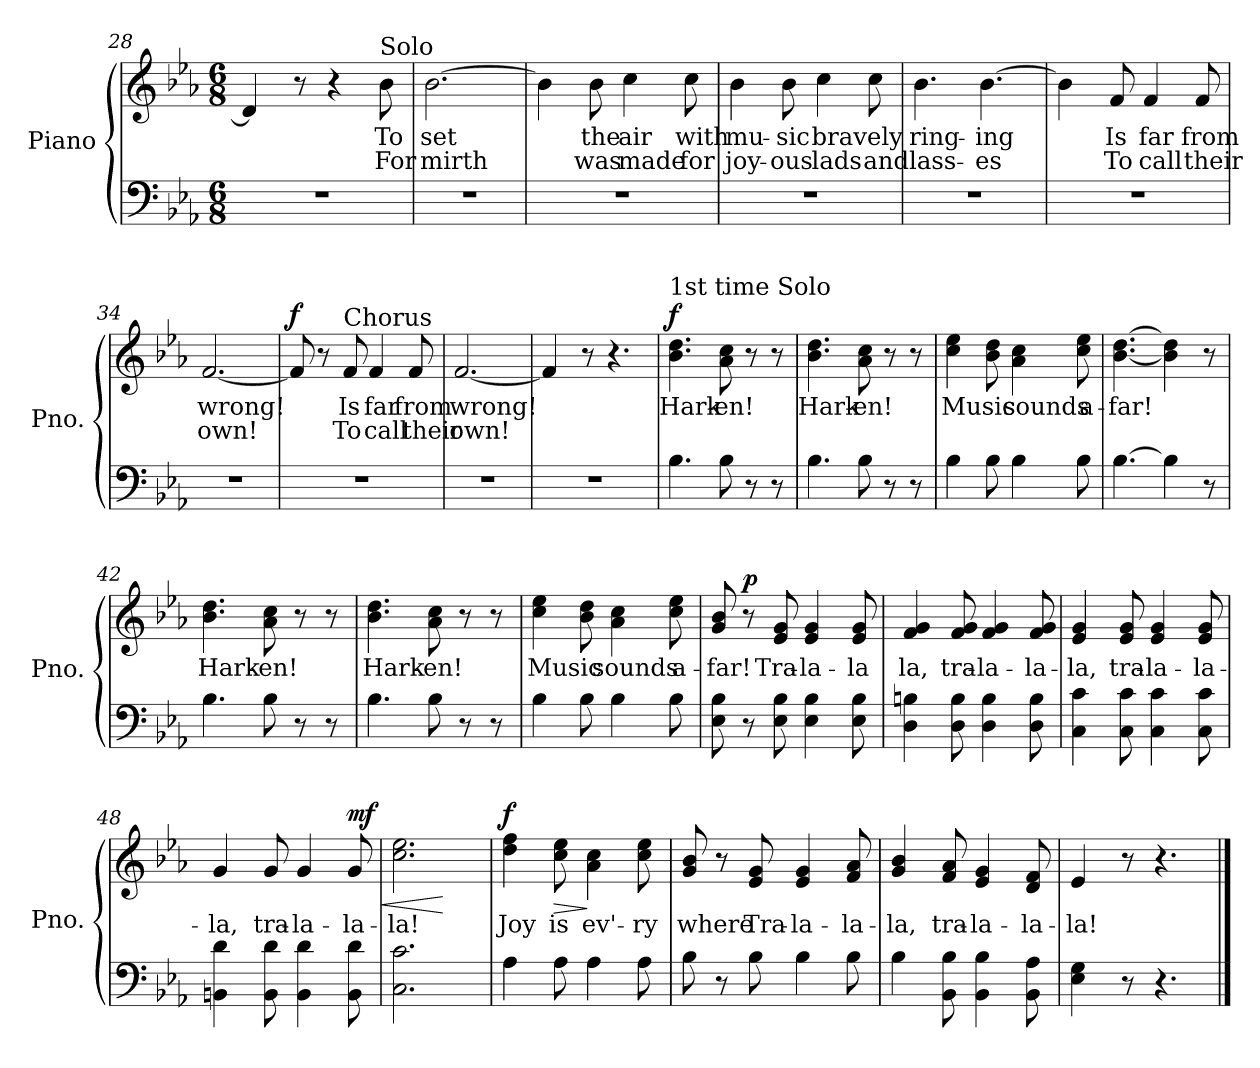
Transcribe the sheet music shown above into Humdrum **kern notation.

**kern	**kern	**text	**text	**dynam
*part1	*part1	*part1	*part1	*part1
*staff2	*staff1	*staff1	*staff1	*staff1/2
*I"Piano	*	*	*	*
*I'Pno.	*	*	*	*
*clefF4	*clefG2	*	*	*
*k[b-e-a-]	*k[b-e-a-]	*	*	*
*E-:	*E-:	*	*	*
*M6/8	*M6/8	*	*	*
=28	=28	=28	=28	=28
2.r	4d/]	.	.	.
.	8r	.	.	.
.	4r	.	.	.
!	!LO:TX:a:t=Solo	!	!	!
!	!	!LO:LY:b	!LO:LY:b	!
.	8b-\	To	For	.
=29	=29	=29	=29	=29
!	!	!LO:LY:b	!LO:LY:b	!
2.r	[2.b-\	set	mirth	.
!!LO:LB:g=z
=30	=30	=30	=30	=30
2.r	4b-\]	.	.	.
!	!	!LO:LY:b	!LO:LY:b	!
.	8b-\	the	was	.
!	!	!LO:LY:b	!LO:LY:b	!
.	4cc\	air	made	.
!	!	!LO:LY:b	!LO:LY:b	!
.	8cc\	with	for	.
=31	=31	=31	=31	=31
!	!	!LO:LY:b	!LO:LY:b	!
2.r	4b-\	mu-	joy-	.
!	!	!LO:LY:b	!LO:LY:b	!
.	8b-\	-sic	-ous	.
!	!	!LO:LY:b	!LO:LY:b	!
.	4cc\	bravely	lads	.
!	!	!	!LO:LY:b	!
.	8cc\	.	and	.
=32	=32	=32	=32	=32
!	!	!LO:LY:b	!LO:LY:b	!
2.r	4.b-\	ring-	lass-	.
!	!	!LO:LY:b	!LO:LY:b	!
.	[4.b-\	-ing	es	.
=33	=33	=33	=33	=33
2.r	4b-\]	.	.	.
!	!	!LO:LY:b	!LO:LY:b	!
.	8f/	Is	To	.
!	!	!LO:LY:b	!LO:LY:b	!
.	4f/	far	call	.
!	!	!LO:LY:b	!LO:LY:b	!
.	8f/	from	their	.
=34	=34	=34	=34	=34
!	!	!LO:LY:b	!LO:LY:b	!
2.r	[2.f/	wrong!	own!	.
=35	=35	=35	=35	=35
!	!	!	!	!LO:DY:b
2.r	8f/]	.	.	f
.	8r	.	.	.
!	!LO:TX:a:t=Chorus	!	!	!
!	!	!LO:LY:b	!LO:LY:b	!
.	8f/	Is	To	.
!	!	!LO:LY:b	!LO:LY:b	!
.	4f/	far	call	.
!	!	!LO:LY:b	!LO:LY:b	!
.	8f/	from	their	.
=36	=36	=36	=36	=36
!	!	!LO:LY:b	!LO:LY:b	!
2.r	[2.f/	wrong!	own!	.
=37	=37	=37	=37	=37
2.r	4f/]	.	.	.
.	8r	.	.	.
.	4.r	.	.	.
!!LO:PB:g=z
=38	=38	=38	=38	=38
!	!LO:TX:a:t=1st time Solo	!	!	!
!	!	!LO:LY:b	!	!LO:DY:b
4.B-\	4.b-\ 4.dd\	Hark-	.	f
!	!	!LO:LY:b	!	!
8B-\	8a-\ 8cc\	-en!	.	.
8r	8r	.	.	.
8r	8r	.	.	.
=39	=39	=39	=39	=39
!	!	!LO:LY:b	!	!
4.B-\	4.b-\ 4.dd\	Hark-	.	.
!	!	!LO:LY:b	!	!
8B-\	8a-\ 8cc\	-en!	.	.
8r	8r	.	.	.
8r	8r	.	.	.
=40	=40	=40	=40	=40
!	!	!LO:LY:b	!	!
4B-\	4cc\ 4ee-\	Music	.	.
8B-\	8b-\ 8dd\	.	.	.
!	!	!LO:LY:b	!	!
4B-\	4a-\ 4cc\	sounds	.	.
!	!	!LO:LY:b	!	!
8B-\	8cc\ 8ee-\	a-	.	.
=41	=41	=41	=41	=41
!	!	!LO:LY:b	!	!
[4.B-\	[4.b-\ [4.dd\	-far!	.	.
4B-\]	4b-\] 4dd\]	.	.	.
8r	8r	.	.	.
=42	=42	=42	=42	=42
!	!	!LO:LY:b	!	!
4.B-\	4.b-\ 4.dd\	Hark-	.	.
!	!	!LO:LY:b	!	!
8B-\	8a-\ 8cc\	-en!	.	.
8r	8r	.	.	.
8r	8r	.	.	.
=43	=43	=43	=43	=43
!	!	!LO:LY:b	!	!
4.B-\	4.b-\ 4.dd\	Hark-	.	.
!	!	!LO:LY:b	!	!
8B-\	8a-\ 8cc\	-en!	.	.
8r	8r	.	.	.
8r	8r	.	.	.
=44	=44	=44	=44	=44
!	!	!LO:LY:b	!	!
4B-\	4cc\ 4ee-\	Music	.	.
8B-\	8b-\ 8dd\	.	.	.
!	!	!LO:LY:b	!	!
4B-\	4a-\ 4cc\	sounds	.	.
!	!	!LO:LY:b	!	!
8B-\	8cc\ 8ee-\	a-	.	.
=45	=45	=45	=45	=45
!	!	!LO:LY:b	!	!
8E-\ 8B-\	8g/ 8b-/	-far!	.	.
!	!	!	!	!LO:DY:b
8r	8r	.	.	p
!	!	!LO:LY:b	!	!
8E-\ 8B-\	8e-/ 8g/	Tra-	.	.
!	!	!LO:LY:b	!	!
4E-\ 4B-\	4e-/ 4g/	-la-	.	.
!	!	!LO:LY:b	!	!
8E-\ 8B-\	8e-/ 8g/	-la	.	.
!!LO:LB:g=z
=46	=46	=46	=46	=46
!	!	!LO:LY:b	!	!
4D\ 4Bn\	4f/ 4g/	la,	.	.
!	!	!LO:LY:b	!	!
8D\ 8B\	8f/ 8g/	tra-	.	.
!	!	!LO:LY:b	!	!
4D\ 4B\	4f/ 4g/	-la-	.	.
!	!	!LO:LY:b	!	!
8D\ 8B\	8f/ 8g/	-la-	.	.
=47	=47	=47	=47	=47
!	!	!LO:LY:b	!	!
4C\ 4c\	4e-/ 4g/	-la,	.	.
!	!	!LO:LY:b	!	!
8C\ 8c\	8e-/ 8g/	tra-	.	.
!	!	!LO:LY:b	!	!
4C\ 4c\	4e-/ 4g/	-la-	.	.
!	!	!LO:LY:b	!	!
8C\ 8c\	8e-/ 8g/	-la-	.	.
=48	=48	=48	=48	=48
!	!	!LO:LY:b	!	!
4BBn\ 4d\	4g/	-la,	.	.
!	!	!LO:LY:b	!	!
8BB\ 8d\	8g/	tra-	.	.
!	!	!LO:LY:b	!	!
4BB\ 4d\	4g/	-la-	.	.
!	!	!LO:LY:b	!	!LO:HP:b
!	!	!	!	!LO:DY:n=1:b
8BB\ 8d\	8g/	-la-	.	< mf
=49	=49	=49	=49	=49
!	!	!LO:LY:b	!	!
2.C\ 2.c\	2.cc\ 2.ee-\	-la!	.	.
.	.	.	.	[
=50	=50	=50	=50	=50
!	!	!LO:LY:b	!	!LO:DY:b
4A-\	4dd\ 4ff\	Joy	.	f
!	!	!LO:LY:b	!	!LO:HP:b
8A-\	8cc\ 8ee-\	is	.	>
!	!	!LO:LY:b	!	!
4A-\	4a-\ 4cc\	ev'-	.	]
!	!	!LO:LY:b	!	!
8A-\	8cc\ 8ee-\	-ry	.	.
=51	=51	=51	=51	=51
!	!	!LO:LY:b	!	!
8B-\	8g/ 8b-/	where	.	.
8r	8r	.	.	.
!	!	!LO:LY:b	!	!
8B-\	8e-/ 8g/	Tra-	.	.
!	!	!LO:LY:b	!	!
4B-\	4e-/ 4g/	-la-	.	.
!	!	!LO:LY:b	!	!
8B-\	8f/ 8a-/	-la-	.	.
=52	=52	=52	=52	=52
!	!	!LO:LY:b	!	!
4B-\	4g/ 4b-/	-la,	.	.
!	!	!LO:LY:b	!	!
8BB-\ 8B-\	8f/ 8a-/	tra-	.	.
!	!	!LO:LY:b	!	!
4BB-\ 4B-\	4e-/ 4g/	-la-	.	.
!	!	!LO:LY:b	!	!
8BB-\ 8A-\	8d/ 8f/	-la-	.	.
=53	=53	=53	=53	=53
!	!	!LO:LY:b	!	!
4E-\ 4G\	4e-/	-la!	.	.
8r	8r	.	.	.
4.r	4.r	.	.	.
==	==	==	==	==
*-	*-	*-	*-	*-
